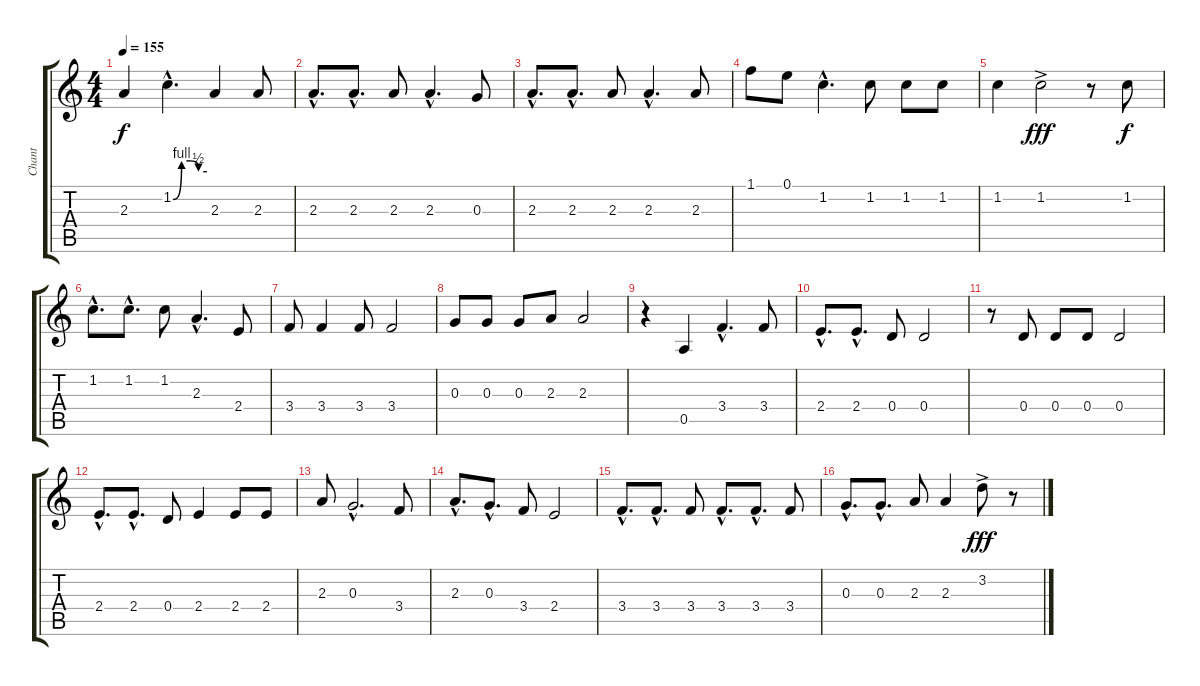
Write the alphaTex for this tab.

\track ("Chant" "Chant") {instrument acousticguitarnylon}
\staff {score tabs}
\tuning (E4 B3 G3 D3 A2 E2) {hide}
\ts (4 4)
\tempo 155
\clef g2
\ks c
2.3.4{dy f} 1.2{be (custom 0 0 15 4 30 4 45 2 60 2) hac}.4{d} 2.3.4 2.3.8 |
2.3{hac}.8{d} 2.3{hac}.8{d} 2.3.8 2.3{hac}.4{d} 0.3.8 |
2.3{hac}.8{d} 2.3{hac}.8{d} 2.3.8 2.3{hac}.4{d} 2.3.8 |
1.1.8 0.1.8 1.2{hac}.4{d} 1.2.8 1.2.8 1.2.8 |
1.2.4 1.2{ac}.2{dy fff} r.8 1.2.8{dy f} |
1.2{hac}.8{d} 1.2{hac}.8{d} 1.2.8 2.3{hac}.4{d} 2.4.8 |
3.4.8 3.4.4 3.4.8 3.4.2 |
0.3.8 0.3.8 0.3.8 2.3.8 2.3.2 |
r.4 0.5.4 3.4{hac}.4{d} 3.4.8 |
2.4{hac}.8{d} 2.4{hac}.8{d} 0.4.8 0.4.2 |
r.8 0.4.8 0.4.8 0.4.8 0.4.2 |
2.4{hac}.8{d} 2.4{hac}.8{d} 0.4.8 2.4.4 2.4.8 2.4.8 |
2.3.8 0.3{hac}.2{d} 3.4.8 |
2.3{hac}.8{d} 0.3{hac}.8{d} 3.4.8 2.4.2 |
3.4{hac}.8{d} 3.4{hac}.8{d} 3.4.8 3.4{hac}.8{d} 3.4{hac}.8{d} 3.4.8 |
0.3{hac}.8{d} 0.3{hac}.8{d} 2.3.8 2.3.4 3.2{ac}.8{dy fff} r.8
